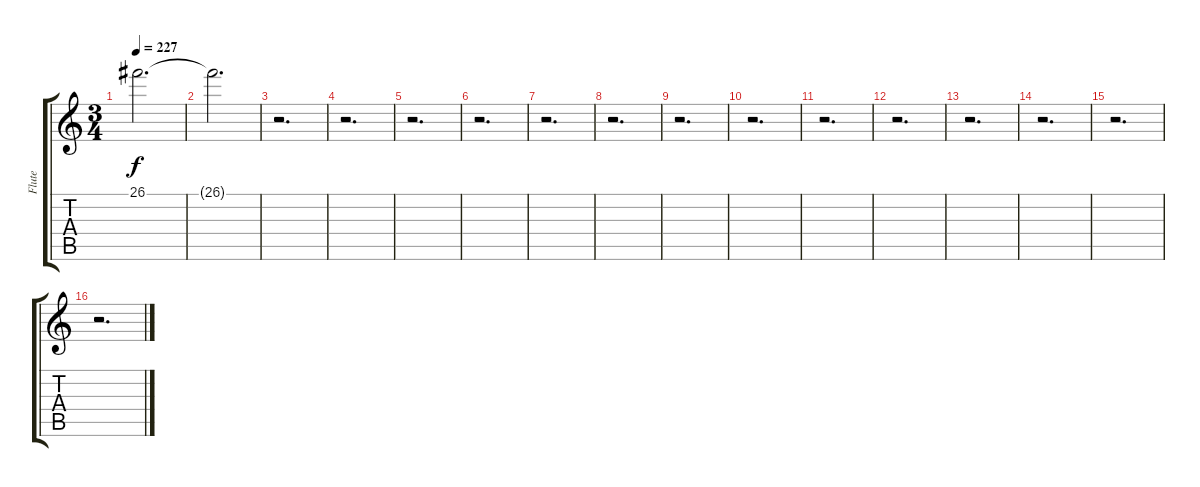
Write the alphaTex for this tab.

\track ("Flute" "Flute") {instrument flute}
\staff {score tabs}
\tuning (E4 B3 G3 D3 A2 E2) {hide}
\ts (3 4)
\tempo 227
\clef g2
\ks c
26.1.2{d dy f} |
26.1{t}.2{d} |
r.2{d} |
r.2{d} |
r.2{d} |
r.2{d} |
r.2{d} |
r.2{d} |
r.2{d} |
r.2{d} |
r.2{d} |
r.2{d} |
r.2{d} |
r.2{d} |
r.2{d} |
r.2{d}
